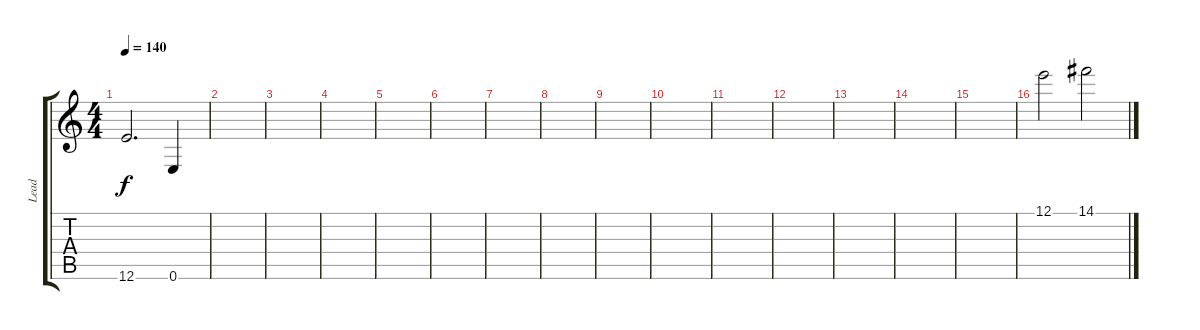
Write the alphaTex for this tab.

\track ("Lead" "Lead") {instrument overdrivenguitar}
\staff {score tabs}
\tuning (E4 B3 G3 D3 A2 E2) {hide}
\ts (4 4)
\tempo 140
\clef g2
\ks c
12.6{t}.2{d dy f} 0.6.4 |
|
|
|
|
|
|
|
|
|
|
|
|
|
|
12.1.2 14.1.2
